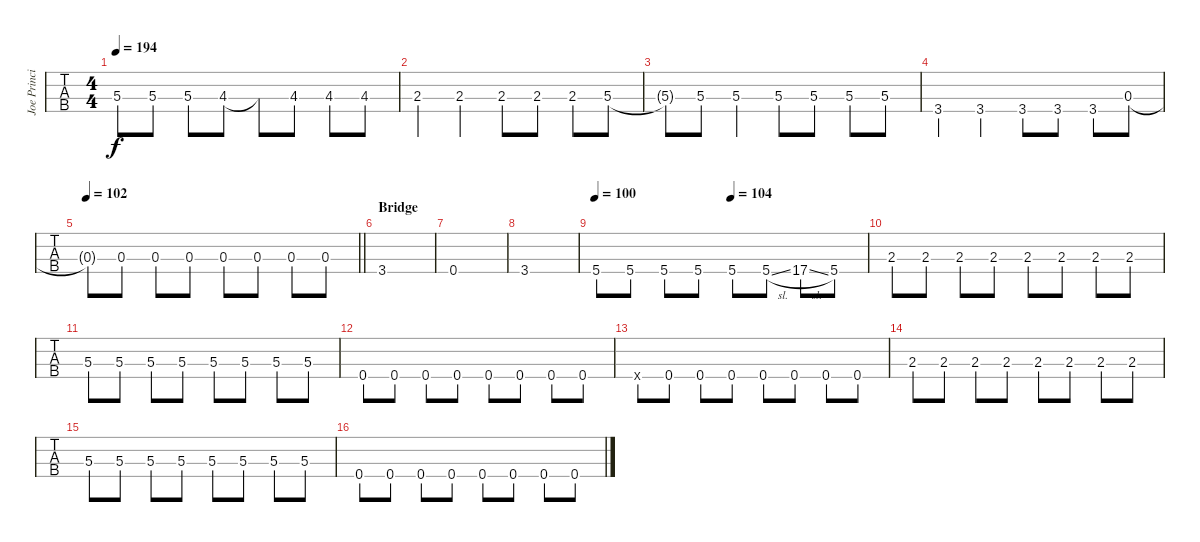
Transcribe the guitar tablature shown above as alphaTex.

\track ("Joe Principe - Bass" "Joe Princi") {instrument electricbassfinger}
\staff {tabs}
\tuning (Gb2 Db2 Ab1 Eb1) {hide}
\ts (4 4)
\tempo 194
\clef f4
\ks c
5.3{t}.8{dy f} 5.3.8 5.3.8 4.3.8 4.3{t}.8 4.3.8 4.3.8 4.3.8 |
2.3.4 2.3.4 2.3.8 2.3.8 2.3.8 5.3.8 |
5.3{t}.8 5.3.8 5.3.4 5.3.8 5.3.8 5.3.8 5.3.8 |
3.4.4 3.4.4 3.4.8 3.4.8 3.4.8 0.3.8 |
\tempo 102
\barLineRight lightlight
0.3{t}.8 0.3.8 0.3.8 0.3.8 0.3.8 0.3.8 0.3.8 0.3.8 |
\section ("" "Bridge")
3.4.1 |
0.4.1 |
3.4.1 |
\tempo 100
\tempo (104 0.5)
5.4.8 5.4.8 5.4.8 5.4.8 5.4.8 5.4{sl}.8 17.4{sl}.8 5.4.8 |
2.3.8 2.3.8 2.3.8 2.3.8 2.3.8 2.3.8 2.3.8 2.3.8 |
5.3.8 5.3.8 5.3.8 5.3.8 5.3.8 5.3.8 5.3.8 5.3.8 |
0.4.8 0.4.8 0.4.8 0.4.8 0.4.8 0.4.8 0.4.8 0.4.8 |
0.4{x}.8 0.4.8 0.4.8 0.4.8 0.4.8 0.4.8 0.4.8 0.4.8 |
2.3.8 2.3.8 2.3.8 2.3.8 2.3.8 2.3.8 2.3.8 2.3.8 |
5.3.8 5.3.8 5.3.8 5.3.8 5.3.8 5.3.8 5.3.8 5.3.8 |
0.4.8 0.4.8 0.4.8 0.4.8 0.4.8 0.4.8 0.4.8 0.4.8
